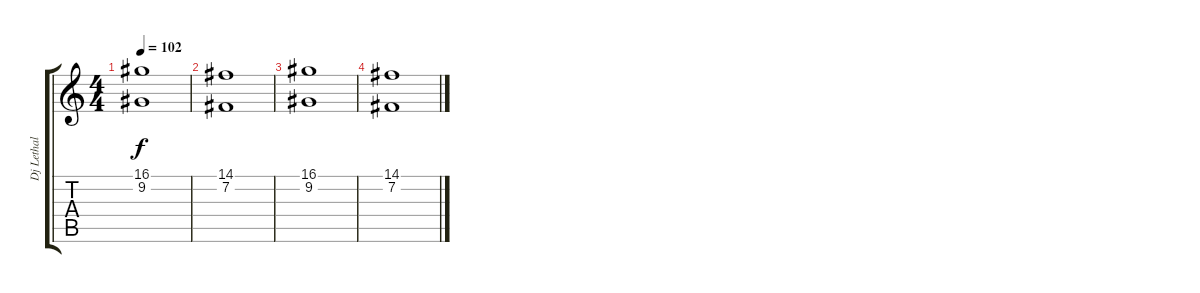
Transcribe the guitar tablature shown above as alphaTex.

\track ("Dj Lethal (Samples)" "Dj Lethal ") {instrument stringensemble1}
\staff {score tabs}
\tuning (E4 B3 G3 D3 A2 E2) {hide}
\ts (4 4)
\tempo 102
\clef g2
\ks c
(16.1 9.2).1{dy f} |
(14.1 7.2).1 |
(16.1 9.2).1 |
(14.1 7.2).1
